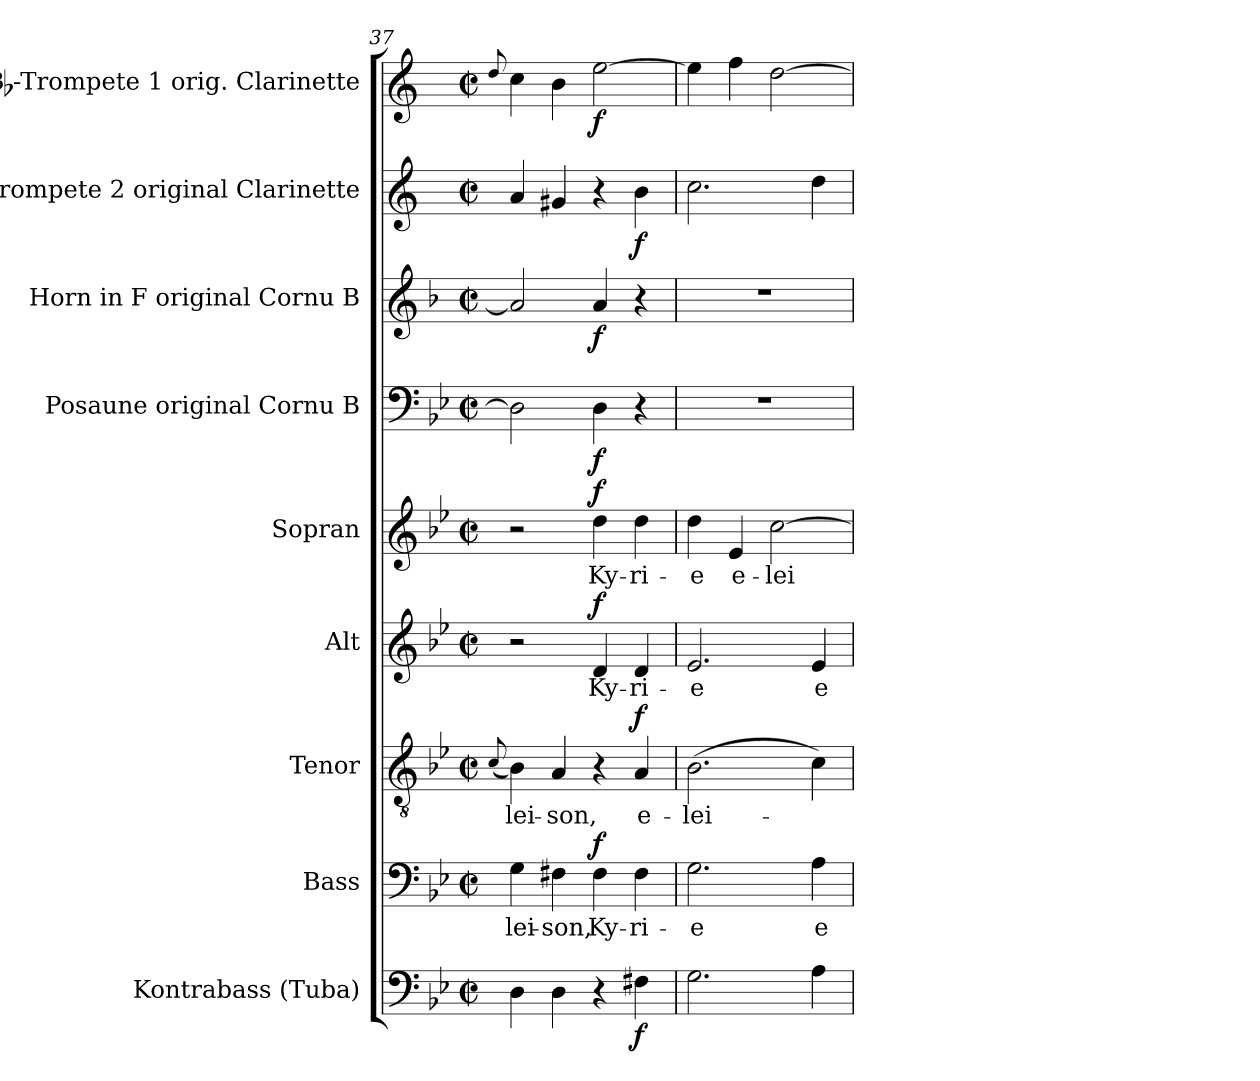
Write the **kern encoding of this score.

**kern	**dynam	**kern	**text	**dynam	**kern	**text	**dynam	**kern	**text	**dynam	**kern	**text	**dynam	**kern	**dynam	**kern	**dynam	**kern	**dynam	**kern	**dynam
*part9	*part9	*part8	*part8	*part8	*part7	*part7	*part7	*part6	*part6	*part6	*part5	*part5	*part5	*part4	*part4	*part3	*part3	*part2	*part2	*part1	*part1
*staff9	*staff9	*staff8	*staff8	*staff8	*staff7	*staff7	*staff7	*staff6	*staff6	*staff6	*staff5	*staff5	*staff5	*staff4	*staff4	*staff3	*staff3	*staff2	*staff2	*staff1	*staff1
*I"Kontrabass (Tuba)	*	*I"Bass	*	*	*I"Tenor	*	*	*I"Alt	*	*	*I"Sopran	*	*	*I"Posaune original Cornu B	*	*I"Horn in F original Cornu B	*	*I"Bb-Trompete 2 original Clarinette	*	*I"Bb-Trompete 1 orig. Clarinette	*
*I'Kb.	*	*I'B.	*	*	*I'T.	*	*	*I'A.	*	*	*I'S.	*	*	*I'Pos.	*	*I'Hrn.	*	*I'Bb Trp. 2	*	*I'Bb Trp. 1	*
*clefF4	*	*clefF4	*	*	*clefGv2	*	*	*clefG2	*	*	*clefG2	*	*	*clefF4	*	*clefG2	*	*clefG2	*	*clefG2	*
*ITrd7c12	*	*	*	*	*	*	*	*	*	*	*	*	*	*	*	*ITrd4c7	*	*ITrd1c2	*	*ITrd1c2	*
*k[b-e-]	*	*k[b-e-]	*	*	*k[b-e-]	*	*	*k[b-e-]	*	*	*k[b-e-]	*	*	*k[b-e-]	*	*k[b-e-]	*	*k[b-e-]	*	*k[b-e-]	*
*B-:	*	*B-:	*	*	*B-:	*	*	*B-:	*	*	*B-:	*	*	*B-:	*	*B-:	*	*B-:	*	*B-:	*
*M2/2	*	*M2/2	*	*	*M2/2	*	*	*M2/2	*	*	*M2/2	*	*	*M2/2	*	*M2/2	*	*M2/2	*	*M2/2	*
*met(c|)	*	*met(c|)	*	*	*met(c|)	*	*	*met(c|)	*	*	*met(c|)	*	*	*met(c|)	*	*met(c|)	*	*met(c|)	*	*met(c|)	*
=37	=37	=37	=37	=37	=37	=37	=37	=37	=37	=37	=37	=37	=37	=37	=37	=37	=37	=37	=37	=37	=37
.	.	.	.	.	(<8qqc/	.	.	.	.	.	.	.	.	.	.	.	.	.	.	8qqcc/	.
!	!	!	!LO:LY:b	!	!	!LO:LY:b	!	!	!	!	!	!	!	!	!	!	!	!	!	!	!
4DD\	.	4G\	-lei-	.	4B-\)	-lei-	.	2r	.	.	2r	.	.	2D\]	.	2d/]	.	4g/	.	4b-\	.
!	!	!	!LO:LY:b	!	!	!LO:LY:b	!	!	!	!	!	!	!	!	!	!	!	!	!	!	!
4DD\	.	4F#X\	-son,	.	4A/	-son,	.	.	.	.	.	.	.	.	.	.	.	4f#X/	.	4a\	.
!	!	!	!LO:LY:b	!LO:DY:a	!	!	!	!	!LO:LY:b	!LO:DY:a	!	!LO:LY:b	!LO:DY:a	!	!LO:DY:b	!	!LO:DY:b	!	!	!	!LO:DY:b
4r	.	4F#\	Ky-	f	4r	.	.	4d/	Ky-	f	4dd\	Ky-	f	4D\	f	4d/	f	4r	.	[2dd\	f
!	!LO:DY:b	!	!LO:LY:b	!	!	!LO:LY:b	!LO:DY:a	!	!LO:LY:b	!	!	!LO:LY:b	!	!	!	!	!	!	!LO:DY:b	!	!
4FF#X\	f	4F#\	-ri-	.	4A/	e-	f	4d/	-ri-	.	4dd\	-ri-	.	4r	.	4r	.	4a\	f	.	.
=38	=38	=38	=38	=38	=38	=38	=38	=38	=38	=38	=38	=38	=38	=38	=38	=38	=38	=38	=38	=38	=38
!	!	!	!LO:LY:b	!	!	!LO:LY:b	!	!	!LO:LY:b	!	!	!LO:LY:b	!	!	!	!	!	!	!	!	!
2.GG\	.	2.G\	-e	.	(>2.B-\	-lei-	.	2.e-/	-e	.	4dd\	-e	.	1r	.	1r	.	2.b-\	.	4dd\]	.
!	!	!	!	!	!	!	!	!	!	!	!	!LO:LY:b	!	!	!	!	!	!	!	!	!
.	.	.	.	.	.	.	.	.	.	.	4e-/	e-	.	.	.	.	.	.	.	4ee-\	.
!	!	!	!	!	!	!	!	!	!	!	!	!LO:LY:b	!	!	!	!	!	!	!	!	!
.	.	.	.	.	.	.	.	.	.	.	[2cc\	-lei-	.	.	.	.	.	.	.	[2cc\	.
!	!	!	!LO:LY:b	!	!	!	!	!	!LO:LY:b	!	!	!	!	!	!	!	!	!	!	!	!
4AA\	.	4A\	e-	.	4c\)	.	.	4e-/	e-	.	.	.	.	.	.	.	.	4cc\	.	.	.
=	=	=	=	=	=	=	=	=	=	=	=	=	=	=	=	=	=	=	=	=	=
*-	*-	*-	*-	*-	*-	*-	*-	*-	*-	*-	*-	*-	*-	*-	*-	*-	*-	*-	*-	*-	*-
